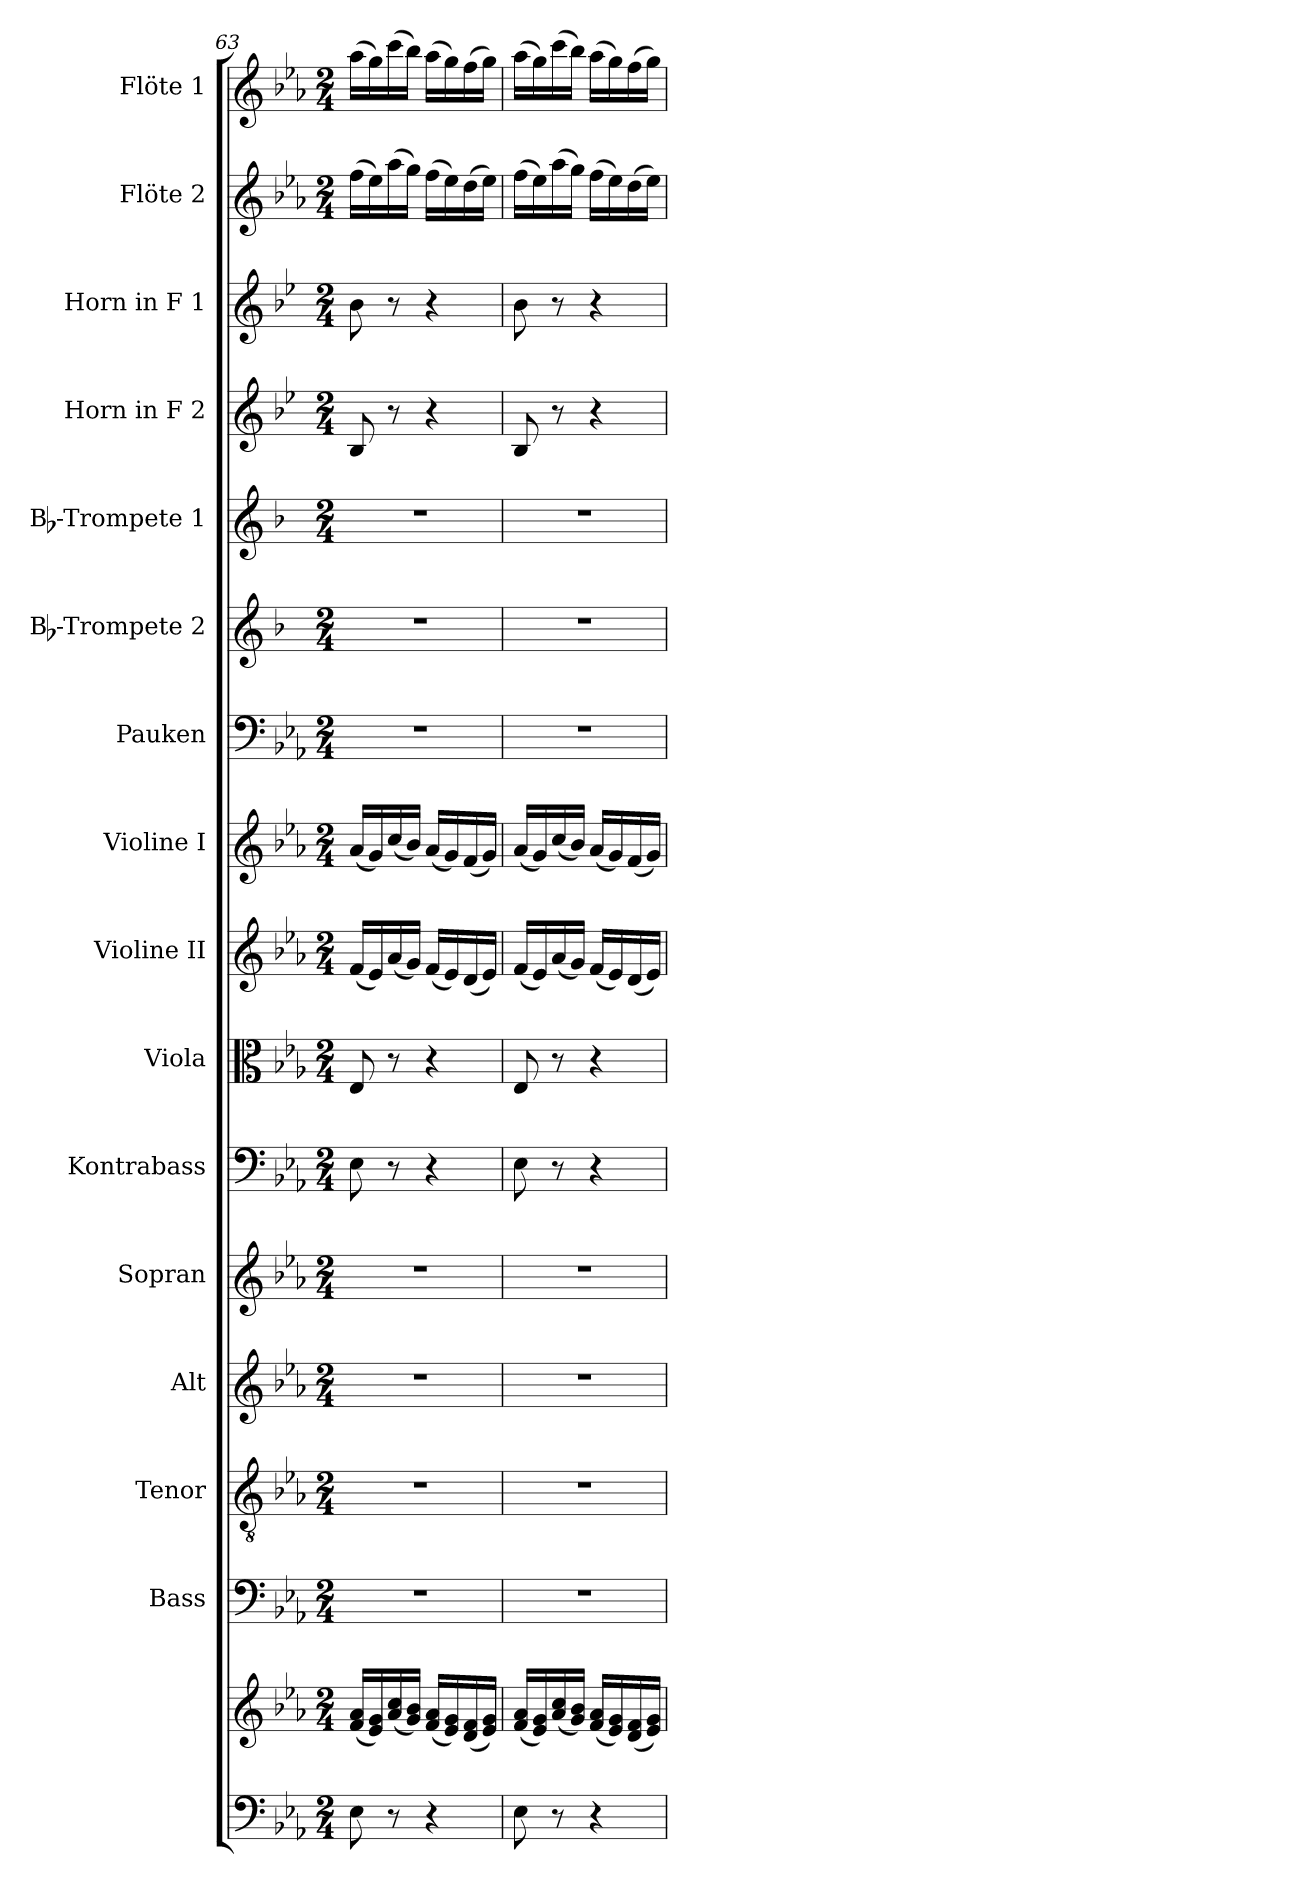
**kern	**kern	**kern	**kern	**kern	**kern	**kern	**kern	**kern	**kern	**kern	**kern	**kern	**kern	**kern	**kern	**kern
*part16	*part16	*part15	*part14	*part13	*part12	*part11	*part10	*part9	*part8	*part7	*part6	*part5	*part4	*part3	*part2	*part1
*staff17	*staff16	*staff15	*staff14	*staff13	*staff12	*staff11	*staff10	*staff9	*staff8	*staff7	*staff6	*staff5	*staff4	*staff3	*staff2	*staff1
*	*	*I"Bass	*I"Tenor	*I"Alt	*I"Sopran	*I"Kontrabass	*I"Viola	*I"Violine II	*I"Violine I	*I"Pauken	*I"Bb-Trompete 2	*I"Bb-Trompete 1	*I"Horn in F 2	*I"Horn in F 1	*I"Flöte 2	*I"Flöte 1
*	*	*I'B.	*I'T.	*I'A.	*I'S.	*I'Kb.	*I'Vla.	*I'Vl. II	*I'Vl. I	*I'Pk.	*I'Bb Trp. 2	*I'Bb Trp. 1	*	*	*I'Fl. 2	*I'Fl. 1
*clefF4	*clefG2	*clefF4	*clefGv2	*clefG2	*clefG2	*clefF4	*clefC3	*clefG2	*clefG2	*clefF4	*clefG2	*clefG2	*clefG2	*clefG2	*clefG2	*clefG2
*	*	*	*	*	*	*ITrd7c12	*	*	*	*	*ITrd1c2	*ITrd1c2	*ITrd4c7	*ITrd4c7	*	*
*k[b-e-a-]	*k[b-e-a-]	*k[b-e-a-]	*k[b-e-a-]	*k[b-e-a-]	*k[b-e-a-]	*k[b-e-a-]	*k[b-e-a-]	*k[b-e-a-]	*k[b-e-a-]	*k[b-e-a-]	*k[b-e-a-]	*k[b-e-a-]	*k[b-e-a-]	*k[b-e-a-]	*k[b-e-a-]	*k[b-e-a-]
*E-:	*E-:	*E-:	*E-:	*E-:	*E-:	*E-:	*E-:	*E-:	*E-:	*E-:	*E-:	*E-:	*E-:	*E-:	*E-:	*E-:
*M2/4	*M2/4	*M2/4	*M2/4	*M2/4	*M2/4	*M2/4	*M2/4	*M2/4	*M2/4	*M2/4	*M2/4	*M2/4	*M2/4	*M2/4	*M2/4	*M2/4
=63	=63	=63	=63	=63	=63	=63	=63	=63	=63	=63	=63	=63	=63	=63	=63	=63
8E-\	(<16f/ 16a-/LL	2r	2r	2r	2r	8EE-\	8E-/	(<16f/LL	(<16a-/LL	2r	2r	2r	8E-/	8e-\	(>16ff\LL	(>16aa-\LL
.	16e-/ 16g/)	.	.	.	.	.	.	16e-/)	16g/)	.	.	.	.	.	16ee-\)	16gg\)
8r	(<16a-/ 16cc/	.	.	.	.	8r	8r	(<16a-/	(<16cc/	.	.	.	8r	8r	(>16aa-\	(>16ccc\
.	16g/ 16b-/JJ)	.	.	.	.	.	.	16g/JJ)	16b-/JJ)	.	.	.	.	.	16gg\JJ)	16bb-\JJ)
4r	(<16f/ 16a-/LL	.	.	.	.	4r	4r	(<16f/LL	(<16a-/LL	.	.	.	4r	4r	(>16ff\LL	(>16aa-\LL
.	16e-/ 16g/)	.	.	.	.	.	.	16e-/)	16g/)	.	.	.	.	.	16ee-\)	16gg\)
.	(<16d/ 16f/	.	.	.	.	.	.	(<16d/	(<16f/	.	.	.	.	.	(>16dd\	(>16ff\
.	16e-/ 16g/JJ)	.	.	.	.	.	.	16e-/JJ)	16g/JJ)	.	.	.	.	.	16ee-\JJ)	16gg\JJ)
=64	=64	=64	=64	=64	=64	=64	=64	=64	=64	=64	=64	=64	=64	=64	=64	=64
8E-\	(<16f/ 16a-/LL	2r	2r	2r	2r	8EE-\	8E-/	(<16f/LL	(<16a-/LL	2r	2r	2r	8E-/	8e-\	(>16ff\LL	(>16aa-\LL
.	16e-/ 16g/)	.	.	.	.	.	.	16e-/)	16g/)	.	.	.	.	.	16ee-\)	16gg\)
8r	(<16a-/ 16cc/	.	.	.	.	8r	8r	(<16a-/	(<16cc/	.	.	.	8r	8r	(>16aa-\	(>16ccc\
.	16g/ 16b-/JJ)	.	.	.	.	.	.	16g/JJ)	16b-/JJ)	.	.	.	.	.	16gg\JJ)	16bb-\JJ)
4r	(<16f/ 16a-/LL	.	.	.	.	4r	4r	(<16f/LL	(<16a-/LL	.	.	.	4r	4r	(>16ff\LL	(>16aa-\LL
.	16e-/ 16g/)	.	.	.	.	.	.	16e-/)	16g/)	.	.	.	.	.	16ee-\)	16gg\)
.	(<16d/ 16f/	.	.	.	.	.	.	(<16d/	(<16f/	.	.	.	.	.	(>16dd\	(>16ff\
.	16e-/ 16g/JJ)	.	.	.	.	.	.	16e-/JJ)	16g/JJ)	.	.	.	.	.	16ee-\JJ)	16gg\JJ)
=	=	=	=	=	=	=	=	=	=	=	=	=	=	=	=	=
*-	*-	*-	*-	*-	*-	*-	*-	*-	*-	*-	*-	*-	*-	*-	*-	*-
